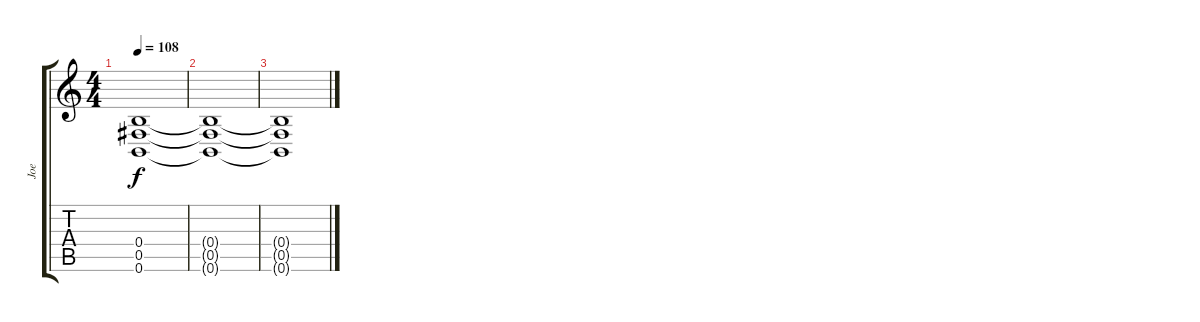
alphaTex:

\track ("Joe" "Joe") {instrument electricguitarjazz}
\staff {score tabs}
\tuning (Db4 Ab3 E3 B2 Gb2 B1) {hide}
\ts (4 4)
\tempo 108
\clef g2
\ks c
(0.4 0.5 0.6).1{dy f} |
(0.4{t} 0.5{t} 0.6{t}).1{volume 0} |
(0.4{t} 0.5{t} 0.6{t}).1
